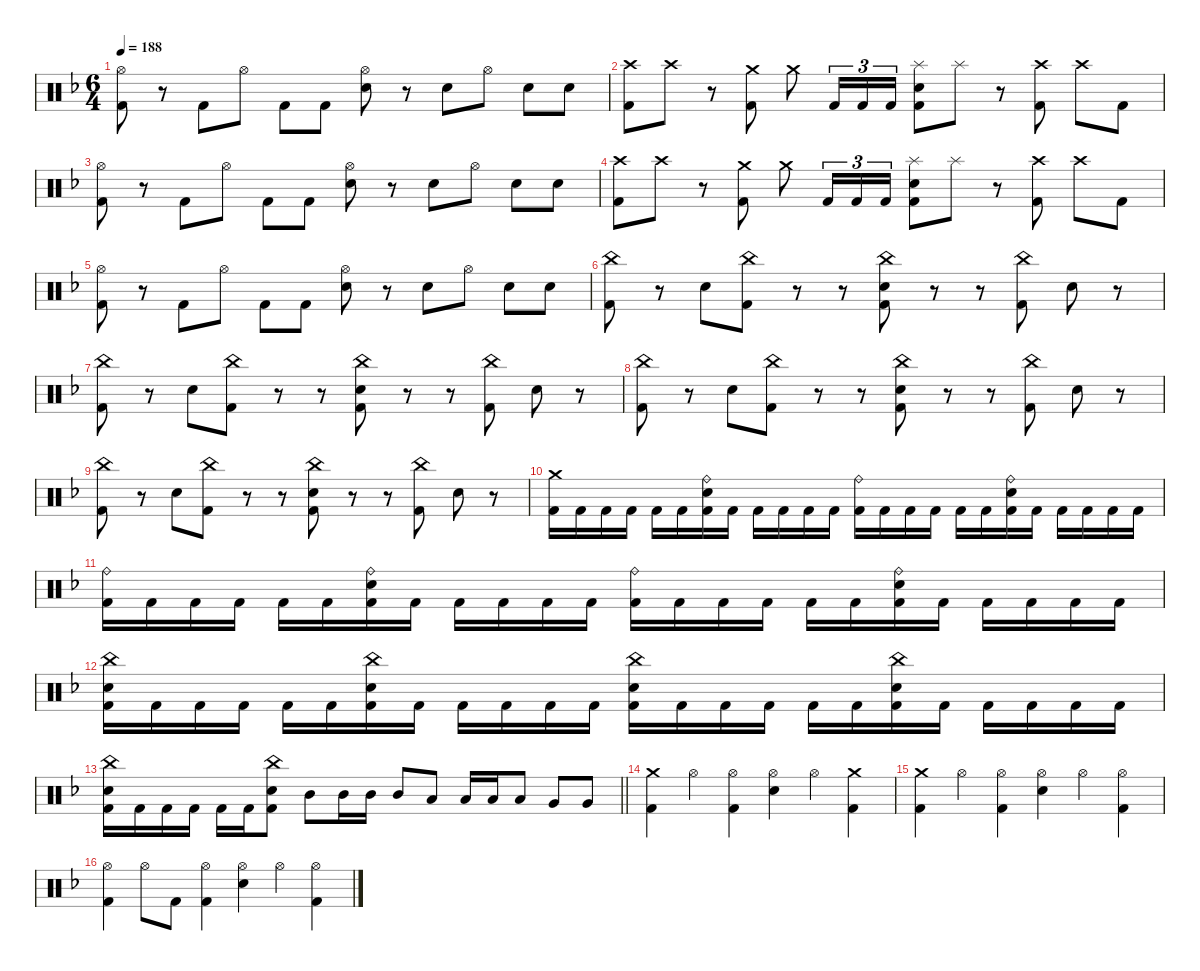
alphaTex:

\defaultSystemsLayout 4
\hideDynamics
\bracketExtendMode nobrackets
\singleTrackTrackNamePolicy hidden
\multiTrackTrackNamePolicy hidden
\firstSystemTrackNameMode fullname
\firstSystemTrackNameOrientation horizontal
\otherSystemsTrackNameOrientation horizontal
\track ("Martin Lopez" "drm.") {defaultSystemsLayout 4 instrument percussion}
\staff {score}
\articulation defaults
\ts (6 4)
\tempo 188
\clef neutral
\ks dminor
("Hi-Hat (open)"{acc forcenatural} "Kick (hit) 2"{acc forcenatural}).8{dy f beam Down} r.8{beam Down} "Kick (hit) 2"{acc forcenatural}.8{beam Down} "Hi-Hat (open)"{acc forcenatural}.8{beam Down} "Kick (hit) 2"{acc forcenatural}.8{beam Down} "Kick (hit) 2"{acc forcenatural}.8{beam Down} ("Hi-Hat (open)"{acc forcenatural} "Snare (hit) 2"{acc forcenatural}).8{beam Down} r.8{beam Down} "Snare (hit) 2"{acc forcenatural}.8{beam Down} "Hi-Hat (open)"{acc forcenatural}.8{beam Down} "Snare (hit) 2"{acc forcenatural}.8{beam Down} "Snare (hit) 2"{acc forcenatural}.8{beam Down} |
("Crash high (hit)"{acc forcenatural} "Kick (hit) 2"{acc forcenatural}).8{beam Down} "Crash high (hit)"{acc forcenatural}.8{dy ppp beam Down} r.8{beam Down} ("Crash medium (hit)"{acc forcenatural} "Kick (hit) 2"{acc forcenatural}).8{dy f beam Down} "Crash medium (hit)"{acc forcenatural}.8{dy ppp beam Down} "Kick (hit) 2"{acc forcenatural}.16{tu (3 2) dy f beam Up} "Kick (hit) 2"{acc forcenatural}.16{tu (3 2) beam Up} "Kick (hit) 2"{acc forcenatural}.16{tu (3 2) beam Up} ("Splash (hit)"{acc forcenatural} "Snare (hit) 2"{acc forcenatural} "Kick (hit) 2"{acc forcenatural}).8{beam Down} "Splash (hit)"{acc forcenatural}.8{dy ppp beam Down} r.8{beam Down} ("Crash high (hit)"{acc forcenatural} "Kick (hit) 2"{acc forcenatural}).8{dy f beam Down} "Crash high (hit)"{acc forcenatural}.8{dy ppp beam Down} "Kick (hit) 2"{acc forcenatural}.8{dy f beam Down} |
("Hi-Hat (open)"{acc forcenatural} "Kick (hit) 2"{acc forcenatural}).8{beam Down} r.8{beam Down} "Kick (hit) 2"{acc forcenatural}.8{beam Down} "Hi-Hat (open)"{acc forcenatural}.8{beam Down} "Kick (hit) 2"{acc forcenatural}.8{beam Down} "Kick (hit) 2"{acc forcenatural}.8{beam Down} ("Hi-Hat (open)"{acc forcenatural} "Snare (hit) 2"{acc forcenatural}).8{beam Down} r.8{beam Down} "Snare (hit) 2"{acc forcenatural}.8{beam Down} "Hi-Hat (open)"{acc forcenatural}.8{beam Down} "Snare (hit) 2"{acc forcenatural}.8{beam Down} "Snare (hit) 2"{acc forcenatural}.8{beam Down} |
("Crash high (hit)"{acc forcenatural} "Kick (hit) 2"{acc forcenatural}).8{beam Down} "Crash high (hit)"{acc forcenatural}.8{dy ppp beam Down} r.8{beam Down} ("Crash medium (hit)"{acc forcenatural} "Kick (hit) 2"{acc forcenatural}).8{dy f beam Down} "Crash medium (hit)"{acc forcenatural}.8{dy ppp beam Down} "Kick (hit) 2"{acc forcenatural}.16{tu (3 2) dy f beam Up} "Kick (hit) 2"{acc forcenatural}.16{tu (3 2) beam Up} "Kick (hit) 2"{acc forcenatural}.16{tu (3 2) beam Up} ("Splash (hit)"{acc forcenatural} "Snare (hit) 2"{acc forcenatural} "Kick (hit) 2"{acc forcenatural}).8{beam Down} "Splash (hit)"{acc forcenatural}.8{dy ppp beam Down} r.8{beam Down} ("Crash high (hit)"{acc forcenatural} "Kick (hit) 2"{acc forcenatural}).8{dy f beam Down} "Crash high (hit)"{acc forcenatural}.8{dy ppp beam Down} "Kick (hit) 2"{acc forcenatural}.8{dy f beam Down} |
("Hi-Hat (open)"{acc forcenatural} "Kick (hit) 2"{acc forcenatural}).8{beam Down} r.8{beam Down} "Kick (hit) 2"{acc forcenatural}.8{beam Down} "Hi-Hat (open)"{acc forcenatural}.8{beam Down} "Kick (hit) 2"{acc forcenatural}.8{beam Down} "Kick (hit) 2"{acc forcenatural}.8{beam Down} ("Hi-Hat (open)"{acc forcenatural} "Snare (hit) 2"{acc forcenatural}).8{beam Down} r.8{beam Down} "Snare (hit) 2"{acc forcenatural}.8{beam Down} "Hi-Hat (open)"{acc forcenatural}.8{beam Down} "Snare (hit) 2"{acc forcenatural}.8{beam Down} "Snare (hit) 2"{acc forcenatural}.8{beam Down} |
("China (hit)"{acc forcenatural} "Kick (hit) 2"{acc forcenatural}).8{beam Down} r.8{beam Down} "Snare (hit) 2"{acc forcenatural}.8{beam Down} ("China (hit)"{acc forcenatural} "Kick (hit) 2"{acc forcenatural}).8{beam Down} r.8{beam Down} r.8{beam Down} ("China (hit)"{acc forcenatural} "Snare (hit) 2"{acc forcenatural} "Kick (hit) 2"{acc forcenatural}).8{beam Down} r.8{beam Down} r.8{beam Down} ("China (hit)"{acc forcenatural} "Kick (hit) 2"{acc forcenatural}).8{beam Down} "Snare (hit) 2"{acc forcenatural}.8{beam Down} r.8{beam Down} |
("China (hit)"{acc forcenatural} "Kick (hit) 2"{acc forcenatural}).8{beam Down} r.8{beam Down} "Snare (hit) 2"{acc forcenatural}.8{beam Down} ("China (hit)"{acc forcenatural} "Kick (hit) 2"{acc forcenatural}).8{beam Down} r.8{beam Down} r.8{beam Down} ("China (hit)"{acc forcenatural} "Snare (hit) 2"{acc forcenatural} "Kick (hit) 2"{acc forcenatural}).8{beam Down} r.8{beam Down} r.8{beam Down} ("China (hit)"{acc forcenatural} "Kick (hit) 2"{acc forcenatural}).8{beam Down} "Snare (hit) 2"{acc forcenatural}.8{beam Down} r.8{beam Down} |
("China (hit)"{acc forcenatural} "Kick (hit) 2"{acc forcenatural}).8{beam Down} r.8{beam Down} "Snare (hit) 2"{acc forcenatural}.8{beam Down} ("China (hit)"{acc forcenatural} "Kick (hit) 2"{acc forcenatural}).8{beam Down} r.8{beam Down} r.8{beam Down} ("China (hit)"{acc forcenatural} "Snare (hit) 2"{acc forcenatural} "Kick (hit) 2"{acc forcenatural}).8{beam Down} r.8{beam Down} r.8{beam Down} ("China (hit)"{acc forcenatural} "Kick (hit) 2"{acc forcenatural}).8{beam Down} "Snare (hit) 2"{acc forcenatural}.8{beam Down} r.8{beam Down} |
("China (hit)"{acc forcenatural} "Kick (hit) 2"{acc forcenatural}).8{beam Down} r.8{beam Down} "Snare (hit) 2"{acc forcenatural}.8{beam Down} ("China (hit)"{acc forcenatural} "Kick (hit) 2"{acc forcenatural}).8{beam Down} r.8{beam Down} r.8{beam Down} ("China (hit)"{acc forcenatural} "Snare (hit) 2"{acc forcenatural} "Kick (hit) 2"{acc forcenatural}).8{beam Down} r.8{beam Down} r.8{beam Down} ("China (hit)"{acc forcenatural} "Kick (hit) 2"{acc forcenatural}).8{beam Down} "Snare (hit) 2"{acc forcenatural}.8{beam Down} r.8{beam Down} |
("Crash medium (hit)"{acc forcenatural} "Kick (hit) 2"{acc forcenatural}).16{beam Down} "Kick (hit) 2"{acc forcenatural}.16{beam Down} "Kick (hit) 2"{acc forcenatural}.16{beam Down} "Kick (hit) 2"{acc forcenatural}.16{beam Down} "Kick (hit) 2"{acc forcenatural}.16{beam Down} "Kick (hit) 2"{acc forcenatural}.16{beam Down} ("Ride (bell)"{acc forcenatural} "Snare (hit) 2"{acc forcenatural} "Kick (hit) 2"{acc forcenatural}).16{beam Down} "Kick (hit) 2"{acc forcenatural}.16{beam Down} "Kick (hit) 2"{acc forcenatural}.16{beam Down} "Kick (hit) 2"{acc forcenatural}.16{beam Down} "Kick (hit) 2"{acc forcenatural}.16{beam Down} "Kick (hit) 2"{acc forcenatural}.16{beam Down} ("Ride (bell)"{acc forcenatural} "Kick (hit) 2"{acc forcenatural}).16{beam Down} "Kick (hit) 2"{acc forcenatural}.16{beam Down} "Kick (hit) 2"{acc forcenatural}.16{beam Down} "Kick (hit) 2"{acc forcenatural}.16{beam Down} "Kick (hit) 2"{acc forcenatural}.16{beam Down} "Kick (hit) 2"{acc forcenatural}.16{beam Down} ("Ride (bell)"{acc forcenatural} "Snare (hit) 2"{acc forcenatural} "Kick (hit) 2"{acc forcenatural}).16{beam Down} "Kick (hit) 2"{acc forcenatural}.16{beam Down} "Kick (hit) 2"{acc forcenatural}.16{beam Down} "Kick (hit) 2"{acc forcenatural}.16{beam Down} "Kick (hit) 2"{acc forcenatural}.16{beam Down} "Kick (hit) 2"{acc forcenatural}.16{beam Down} |
("Ride (bell)"{acc forcenatural} "Kick (hit) 2"{acc forcenatural}).16{beam Down} "Kick (hit) 2"{acc forcenatural}.16{beam Down} "Kick (hit) 2"{acc forcenatural}.16{beam Down} "Kick (hit) 2"{acc forcenatural}.16{beam Down} "Kick (hit) 2"{acc forcenatural}.16{beam Down} "Kick (hit) 2"{acc forcenatural}.16{beam Down} ("Ride (bell)"{acc forcenatural} "Snare (hit) 2"{acc forcenatural} "Kick (hit) 2"{acc forcenatural}).16{beam Down} "Kick (hit) 2"{acc forcenatural}.16{beam Down} "Kick (hit) 2"{acc forcenatural}.16{beam Down} "Kick (hit) 2"{acc forcenatural}.16{beam Down} "Kick (hit) 2"{acc forcenatural}.16{beam Down} "Kick (hit) 2"{acc forcenatural}.16{beam Down} ("Ride (bell)"{acc forcenatural} "Kick (hit) 2"{acc forcenatural}).16{beam Down} "Kick (hit) 2"{acc forcenatural}.16{beam Down} "Kick (hit) 2"{acc forcenatural}.16{beam Down} "Kick (hit) 2"{acc forcenatural}.16{beam Down} "Kick (hit) 2"{acc forcenatural}.16{beam Down} "Kick (hit) 2"{acc forcenatural}.16{beam Down} ("Ride (bell)"{acc forcenatural} "Snare (hit) 2"{acc forcenatural} "Kick (hit) 2"{acc forcenatural}).16{beam Down} "Kick (hit) 2"{acc forcenatural}.16{beam Down} "Kick (hit) 2"{acc forcenatural}.16{beam Down} "Kick (hit) 2"{acc forcenatural}.16{beam Down} "Kick (hit) 2"{acc forcenatural}.16{beam Down} "Kick (hit) 2"{acc forcenatural}.16{beam Down} |
("China (hit)"{acc forcenatural} "Snare (hit) 2"{acc forcenatural} "Kick (hit) 2"{acc forcenatural}).16{beam Down} "Kick (hit) 2"{acc forcenatural}.16{beam Down} "Kick (hit) 2"{acc forcenatural}.16{beam Down} "Kick (hit) 2"{acc forcenatural}.16{beam Down} "Kick (hit) 2"{acc forcenatural}.16{beam Down} "Kick (hit) 2"{acc forcenatural}.16{beam Down} ("China (hit)"{acc forcenatural} "Snare (hit) 2"{acc forcenatural} "Kick (hit) 2"{acc forcenatural}).16{beam Down} "Kick (hit) 2"{acc forcenatural}.16{beam Down} "Kick (hit) 2"{acc forcenatural}.16{beam Down} "Kick (hit) 2"{acc forcenatural}.16{beam Down} "Kick (hit) 2"{acc forcenatural}.16{beam Down} "Kick (hit) 2"{acc forcenatural}.16{beam Down} ("China (hit)"{acc forcenatural} "Snare (hit) 2"{acc forcenatural} "Kick (hit) 2"{acc forcenatural}).16{beam Down} "Kick (hit) 2"{acc forcenatural}.16{beam Down} "Kick (hit) 2"{acc forcenatural}.16{beam Down} "Kick (hit) 2"{acc forcenatural}.16{beam Down} "Kick (hit) 2"{acc forcenatural}.16{beam Down} "Kick (hit) 2"{acc forcenatural}.16{beam Down} ("China (hit)"{acc forcenatural} "Snare (hit) 2"{acc forcenatural} "Kick (hit) 2"{acc forcenatural}).16{beam Down} "Kick (hit) 2"{acc forcenatural}.16{beam Down} "Kick (hit) 2"{acc forcenatural}.16{beam Down} "Kick (hit) 2"{acc forcenatural}.16{beam Down} "Kick (hit) 2"{acc forcenatural}.16{beam Down} "Kick (hit) 2"{acc forcenatural}.16{beam Down} |
\barLineRight lightlight
("China (hit)"{acc forcenatural} "Snare (hit) 2"{acc forcenatural} "Kick (hit) 2"{acc forcenatural}).16{beam Down} "Kick (hit) 2"{acc forcenatural}.16{beam Down} "Kick (hit) 2"{acc forcenatural}.16{beam Down} "Kick (hit) 2"{acc forcenatural}.16{beam Down} "Kick (hit) 2"{acc forcenatural}.16{beam Down} "Kick (hit) 2"{acc forcenatural}.16{beam Down} ("China (hit)"{acc forcenatural} "Snare (hit) 2"{acc forcenatural} "Kick (hit) 2"{acc forcenatural}).8{beam Down} "Mid Tom (hit)"{acc forcenatural}.8{beam Down} "Mid Tom (hit)"{acc forcenatural}.16{beam Down} "Mid Tom (hit)"{acc forcenatural}.16{beam Down} "Mid Tom (hit)"{acc forcenatural}.8{beam Up} "Low Tom (hit)"{acc forcenatural}.8{beam Up} "Low Tom (hit)"{acc forcenatural}.16{beam Up} "Low Tom (hit)"{acc forcenatural}.16{beam Up} "Low Tom (hit)"{acc forcenatural}.8{beam Up} "Very Low Tom (hit)"{acc forcenatural}.8{beam Up} "Very Low Tom (hit)"{acc forcenatural}.8{beam Up} |
("Crash medium (hit)"{acc forcenatural} "Kick (hit) 2"{acc forcenatural}).4{beam Down} "Hi-Hat (open)"{acc forcenatural}.4{beam Down} ("Hi-Hat (open)"{acc forcenatural} "Kick (hit) 2"{acc forcenatural}).4{beam Down} ("Hi-Hat (open)"{acc forcenatural} "Snare (hit) 2"{acc forcenatural}).4{beam Down} "Hi-Hat (open)"{acc forcenatural}.4{beam Down} ("Crash medium (hit)"{acc forcenatural} "Kick (hit) 2"{acc forcenatural}).4{dy ff beam Down} |
("Crash medium (hit)"{acc forcenatural} "Kick (hit) 2"{acc forcenatural}).4{dy f beam Down} "Hi-Hat (open)"{acc forcenatural}.4{beam Down} ("Hi-Hat (open)"{acc forcenatural} "Kick (hit) 2"{acc forcenatural}).4{beam Down} ("Hi-Hat (open)"{acc forcenatural} "Snare (hit) 2"{acc forcenatural}).4{beam Down} "Hi-Hat (open)"{acc forcenatural}.4{beam Down} ("Hi-Hat (open)"{acc forcenatural} "Kick (hit) 2"{acc forcenatural}).4{beam Down} |
("Hi-Hat (open)"{acc forcenatural} "Kick (hit) 2"{acc forcenatural}).4{beam Down} "Hi-Hat (open)"{acc forcenatural}.8{beam Down} "Kick (hit) 2"{acc forcenatural}.8{beam Down} ("Hi-Hat (open)"{acc forcenatural} "Kick (hit) 2"{acc forcenatural}).4{beam Down} ("Hi-Hat (open)"{acc forcenatural} "Snare (hit) 2"{acc forcenatural}).4{beam Down} "Hi-Hat (open)"{acc forcenatural}.4{beam Down} ("Hi-Hat (open)"{acc forcenatural} "Kick (hit) 2"{acc forcenatural}).4{beam Down}
